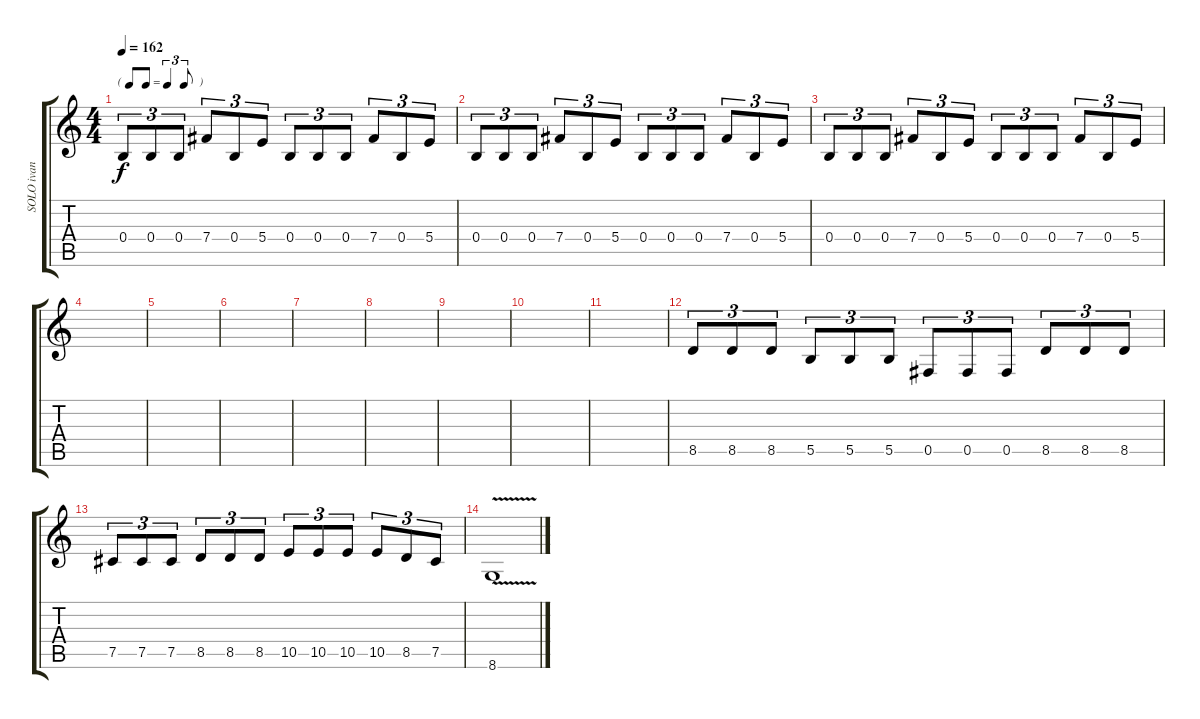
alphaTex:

\track ("SOLO ivan" "SOLO ivan") {instrument overdrivenguitar}
\staff {score tabs}
\tuning (Db4 Ab3 E3 B2 Gb2 B1) {hide}
\ts (4 4)
\tf triplet8th
\tempo 162
\clef g2
\ks c
0.4.8{tu (3 2) dy f} 0.4.8{tu (3 2)} 0.4.8{tu (3 2)} 7.4.8{tu (3 2)} 0.4.8{tu (3 2)} 5.4.8{tu (3 2)} 0.4.8{tu (3 2)} 0.4.8{tu (3 2)} 0.4.8{tu (3 2)} 7.4.8{tu (3 2)} 0.4.8{tu (3 2)} 5.4.8{tu (3 2)} |
0.4.8{tu (3 2)} 0.4.8{tu (3 2)} 0.4.8{tu (3 2)} 7.4.8{tu (3 2)} 0.4.8{tu (3 2)} 5.4.8{tu (3 2)} 0.4.8{tu (3 2)} 0.4.8{tu (3 2)} 0.4.8{tu (3 2)} 7.4.8{tu (3 2)} 0.4.8{tu (3 2)} 5.4.8{tu (3 2)} |
0.4.8{tu (3 2)} 0.4.8{tu (3 2)} 0.4.8{tu (3 2)} 7.4.8{tu (3 2)} 0.4.8{tu (3 2)} 5.4.8{tu (3 2)} 0.4.8{tu (3 2)} 0.4.8{tu (3 2)} 0.4.8{tu (3 2)} 7.4.8{tu (3 2)} 0.4.8{tu (3 2)} 5.4.8{tu (3 2)} |
|
|
|
|
|
|
|
|
8.5.8{tu (3 2)} 8.5.8{tu (3 2)} 8.5.8{tu (3 2)} 5.5.8{tu (3 2)} 5.5.8{tu (3 2)} 5.5.8{tu (3 2)} 0.5.8{tu (3 2)} 0.5.8{tu (3 2)} 0.5.8{tu (3 2)} 8.5.8{tu (3 2)} 8.5.8{tu (3 2)} 8.5.8{tu (3 2)} |
7.5.8{tu (3 2)} 7.5.8{tu (3 2)} 7.5.8{tu (3 2)} 8.5.8{tu (3 2)} 8.5.8{tu (3 2)} 8.5.8{tu (3 2)} 10.5.8{tu (3 2)} 10.5.8{tu (3 2)} 10.5.8{tu (3 2)} 10.5.8{tu (3 2)} 8.5.8{tu (3 2)} 7.5.8{tu (3 2)} |
8.6{v}.1
